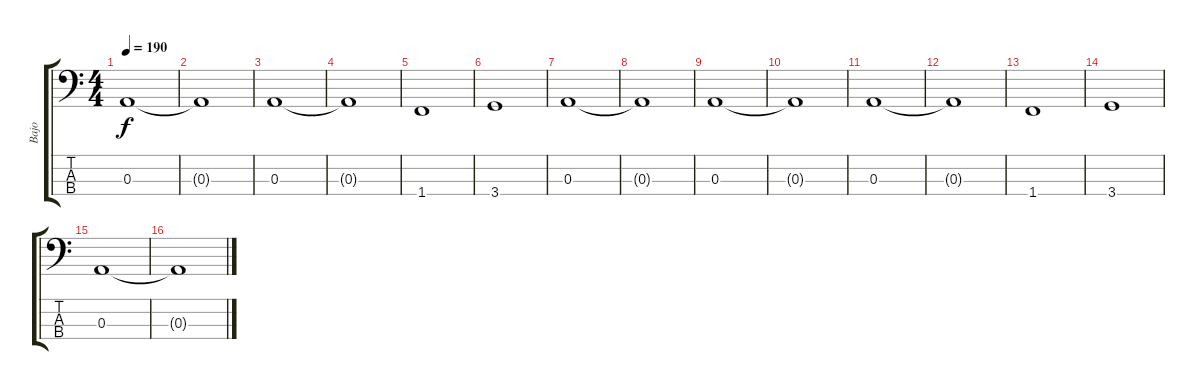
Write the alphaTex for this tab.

\track ("Bajo" "Bajo") {instrument electricbassfinger}
\staff {score tabs}
\tuning (G2 D2 A1 E1) {hide}
\ts (4 4)
\tempo 190
\clef f4
\ks c
0.3.1{dy f} |
0.3{t}.1 |
0.3.1 |
0.3{t}.1 |
1.4.1 |
3.4.1 |
0.3.1 |
0.3{t}.1 |
0.3.1{volume 11} |
0.3{t}.1 |
0.3.1 |
0.3{t}.1 |
1.4.1 |
3.4.1 |
0.3.1 |
0.3{t}.1
